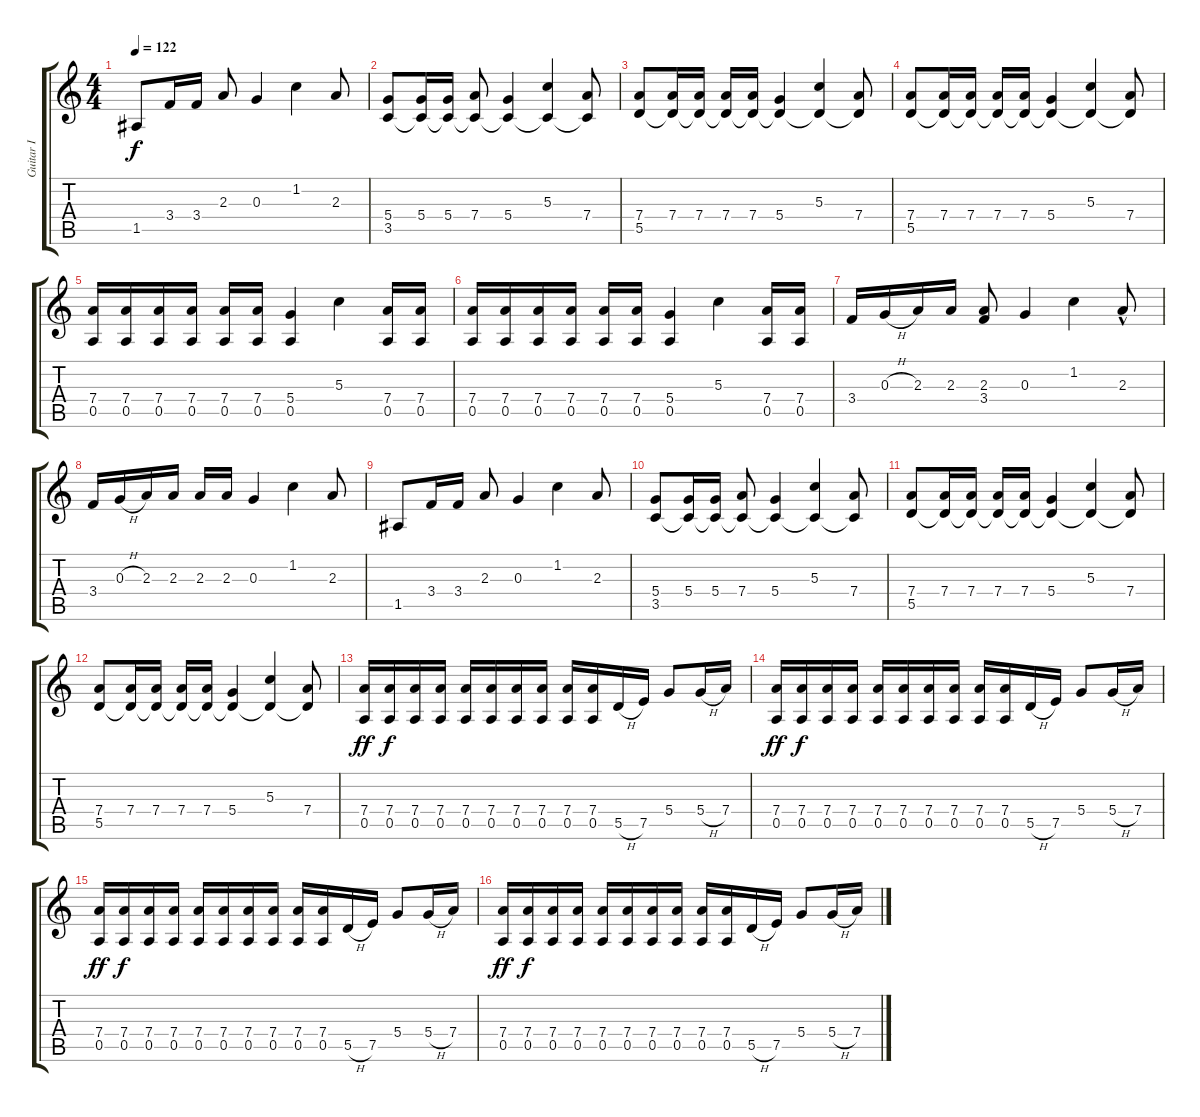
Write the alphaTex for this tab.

\track ("Guitar I" "Guitar I") {instrument overdrivenguitar}
\staff {score tabs}
\tuning (E4 B3 G3 D3 A2 E2) {hide}
\ts (4 4)
\tempo 122
\clef g2
\ks c
1.5.8{dy f} 3.4.16 3.4.16 2.3.8 0.3.4 1.2.4 2.3.8 |
(5.4 3.5).8 (5.4 3.5{t}).16 (5.4 3.5{t}).16 (7.4 3.5{t}).8 (5.4 3.5{t}).4 (5.3 3.5{t}).4 (7.4 3.5{t}).8 |
(7.4 5.5).8 (7.4 5.5{t}).16 (7.4 5.5{t}).16 (7.4 5.5{t}).16 (7.4 5.5{t}).16 (5.4 5.5{t}).4 (5.3 5.5{t}).4 (7.4 5.5{t}).8 |
(7.4 5.5).8 (7.4 5.5{t}).16 (7.4 5.5{t}).16 (7.4 5.5{t}).16 (7.4 5.5{t}).16 (5.4 5.5{t}).4 (5.3 5.5{t}).4 (7.4 5.5{t}).8 |
(7.4 0.5).16 (7.4 0.5).16 (7.4 0.5).16 (7.4 0.5).16 (7.4 0.5).16 (7.4 0.5).16 (5.4 0.5).4 5.3.4 (7.4 0.5).16 (7.4 0.5).16 |
(7.4 0.5).16 (7.4 0.5).16 (7.4 0.5).16 (7.4 0.5).16 (7.4 0.5).16 (7.4 0.5).16 (5.4 0.5).4 5.3.4 (7.4 0.5).16 (7.4 0.5).16 |
3.4.16 0.3{h}.16 2.3.16 2.3.16 (2.3 3.4).8 0.3.4 1.2.4 2.3{hac}.8 |
3.4.16 0.3{h}.16 2.3.16 2.3.16 2.3.16 2.3.16 0.3.4 1.2.4 2.3.8 |
1.5.8 3.4.16 3.4.16 2.3.8 0.3.4 1.2.4 2.3.8 |
(5.4 3.5).8 (5.4 3.5{t}).16 (5.4 3.5{t}).16 (7.4 3.5{t}).8 (5.4 3.5{t}).4 (5.3 3.5{t}).4 (7.4 3.5{t}).8 |
(7.4 5.5).8 (7.4 5.5{t}).16 (7.4 5.5{t}).16 (7.4 5.5{t}).16 (7.4 5.5{t}).16 (5.4 5.5{t}).4 (5.3 5.5{t}).4 (7.4 5.5{t}).8 |
(7.4 5.5).8 (7.4 5.5{t}).16 (7.4 5.5{t}).16 (7.4 5.5{t}).16 (7.4 5.5{t}).16 (5.4 5.5{t}).4 (5.3 5.5{t}).4 (7.4 5.5{t}).8 |
(7.4 0.5).16{dy ff} (7.4 0.5).16{dy f} (7.4 0.5).16 (7.4 0.5).16 (7.4 0.5).16 (7.4 0.5).16 (7.4 0.5).16 (7.4 0.5).16 (7.4 0.5).16 (7.4 0.5).16 5.5{h}.16 7.5.16 5.4.8 5.4{h}.16 7.4.16 |
(7.4 0.5).16{dy ff} (7.4 0.5).16{dy f} (7.4 0.5).16 (7.4 0.5).16 (7.4 0.5).16 (7.4 0.5).16 (7.4 0.5).16 (7.4 0.5).16 (7.4 0.5).16 (7.4 0.5).16 5.5{h}.16 7.5.16 5.4.8 5.4{h}.16 7.4.16 |
(7.4 0.5).16{dy ff} (7.4 0.5).16{dy f} (7.4 0.5).16 (7.4 0.5).16 (7.4 0.5).16 (7.4 0.5).16 (7.4 0.5).16 (7.4 0.5).16 (7.4 0.5).16 (7.4 0.5).16 5.5{h}.16 7.5.16 5.4.8 5.4{h}.16 7.4.16 |
(7.4 0.5).16{dy ff} (7.4 0.5).16{dy f} (7.4 0.5).16 (7.4 0.5).16 (7.4 0.5).16 (7.4 0.5).16 (7.4 0.5).16 (7.4 0.5).16 (7.4 0.5).16 (7.4 0.5).16 5.5{h}.16 7.5.16 5.4.8 5.4{h}.16 7.4.16
